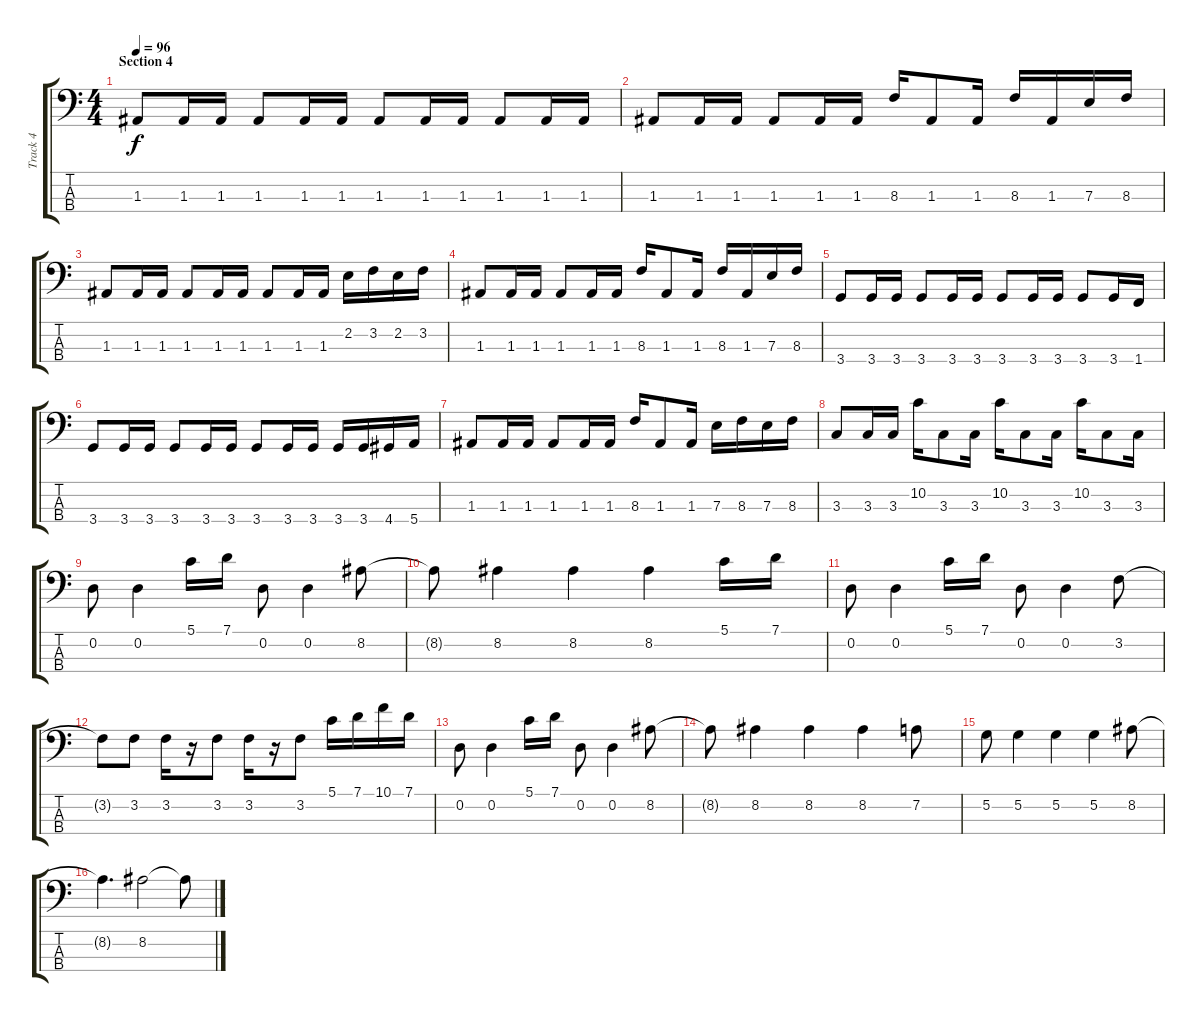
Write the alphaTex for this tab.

\track ("Track 4" "Track 4") {instrument electricbassfinger}
\staff {score tabs}
\tuning (G2 D2 A1 E1) {hide}
\ts (4 4)
\section ("" "Section 4")
\tempo 96
\clef f4
\ks c
1.3.8{dy f} 1.3.16 1.3.16 1.3.8 1.3.16 1.3.16 1.3.8 1.3.16 1.3.16 1.3.8 1.3.16 1.3.16 |
1.3.8 1.3.16 1.3.16 1.3.8 1.3.16 1.3.16 8.3.16 1.3.8 1.3.16 8.3.16 1.3.16 7.3.16 8.3.16 |
1.3.8 1.3.16 1.3.16 1.3.8 1.3.16 1.3.16 1.3.8 1.3.16 1.3.16 2.2.16 3.2.16 2.2.16 3.2.16 |
1.3.8 1.3.16 1.3.16 1.3.8 1.3.16 1.3.16 8.3.16 1.3.8 1.3.16 8.3.16 1.3.16 7.3.16 8.3.16 |
3.4.8 3.4.16 3.4.16 3.4.8 3.4.16 3.4.16 3.4.8 3.4.16 3.4.16 3.4.8 3.4.16 1.4.16 |
3.4.8 3.4.16 3.4.16 3.4.8 3.4.16 3.4.16 3.4.8 3.4.16 3.4.16 3.4.16 3.4.16 4.4.16 5.4.16 |
1.3.8 1.3.16 1.3.16 1.3.8 1.3.16 1.3.16 8.3.16 1.3.8 1.3.16 7.3.16 8.3.16 7.3.16 8.3.16 |
3.3.8 3.3.16 3.3.16 10.2.16 3.3.8 3.3.16 10.2.16 3.3.8 3.3.16 10.2.16 3.3.8 3.3.16 |
0.2.8 0.2.4 5.1.16 7.1.16 0.2.8 0.2.4 8.2.8 |
8.2{t}.8 8.2.4 8.2.4 8.2.4 5.1.16 7.1.16 |
0.2.8 0.2.4 5.1.16 7.1.16 0.2.8 0.2.4 3.2.8 |
3.2{t}.8 3.2.8 3.2.16 r.16 3.2.8 3.2.16 r.16 3.2.8 5.1.16 7.1.16 10.1.16 7.1.16 |
0.2.8 0.2.4 5.1.16 7.1.16 0.2.8 0.2.4 8.2.8 |
8.2{t}.8 8.2.4 8.2.4 8.2.4 7.2.8 |
5.2.8 5.2.4 5.2.4 5.2.4 8.2.8 |
8.2{t}.4{d} 8.2.2 8.2{t}.8
